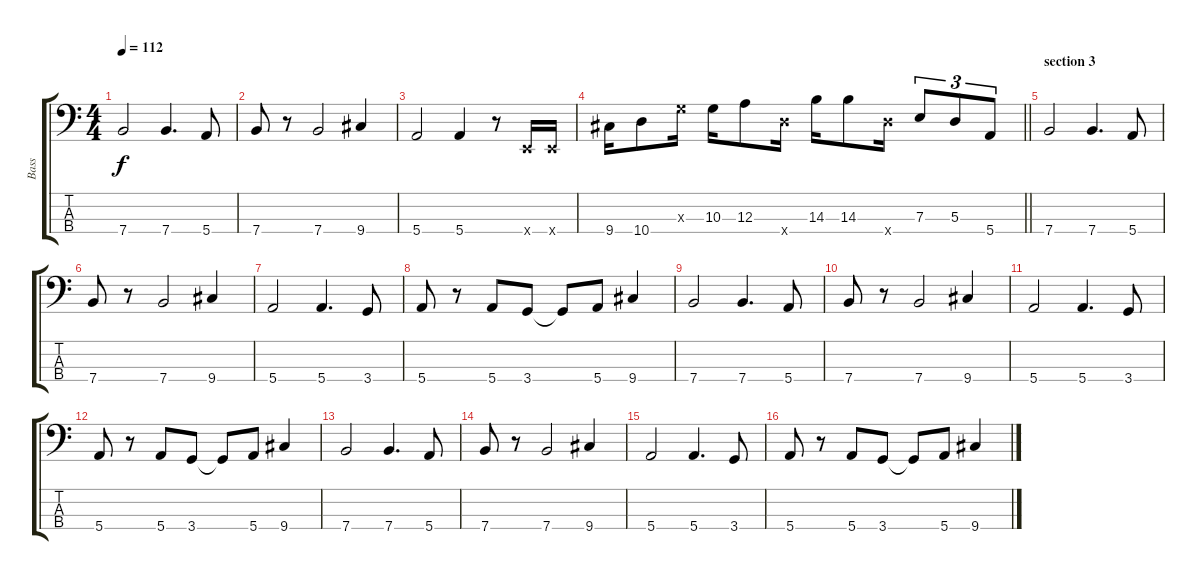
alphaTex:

\track ("Bass" "Bass") {instrument electricbassfinger}
\staff {score tabs}
\tuning (G2 D2 A1 E1) {hide}
\ts (4 4)
\tempo 112
\clef f4
\ks c
7.4.2{dy f} 7.4.4{d} 5.4.8 |
7.4.8 r.8 7.4.2 9.4.4 |
5.4.2 5.4.4 r.8 0.4{x}.16 0.4{x}.16 |
\barLineRight lightlight
9.4.16 10.4.8 10.3{x}.16 10.3.16 12.3.8 10.4{x}.16 14.3.16 14.3.8 10.4{x}.16 7.3.8{tu (3 2)} 5.3.8{tu (3 2)} 5.4.8{tu (3 2)} |
\section ("" "section 3")
7.4.2 7.4.4{d} 5.4.8 |
7.4.8 r.8 7.4.2 9.4.4 |
5.4.2 5.4.4{d} 3.4.8 |
5.4.8 r.8 5.4.8 3.4.8 3.4{t}.8 5.4.8 9.4.4 |
7.4.2 7.4.4{d} 5.4.8 |
7.4.8 r.8 7.4.2 9.4.4 |
5.4.2 5.4.4{d} 3.4.8 |
5.4.8 r.8 5.4.8 3.4.8 3.4{t}.8 5.4.8 9.4.4 |
7.4.2 7.4.4{d} 5.4.8 |
7.4.8 r.8 7.4.2 9.4.4 |
5.4.2 5.4.4{d} 3.4.8 |
5.4.8 r.8 5.4.8 3.4.8 3.4{t}.8 5.4.8 9.4.4
